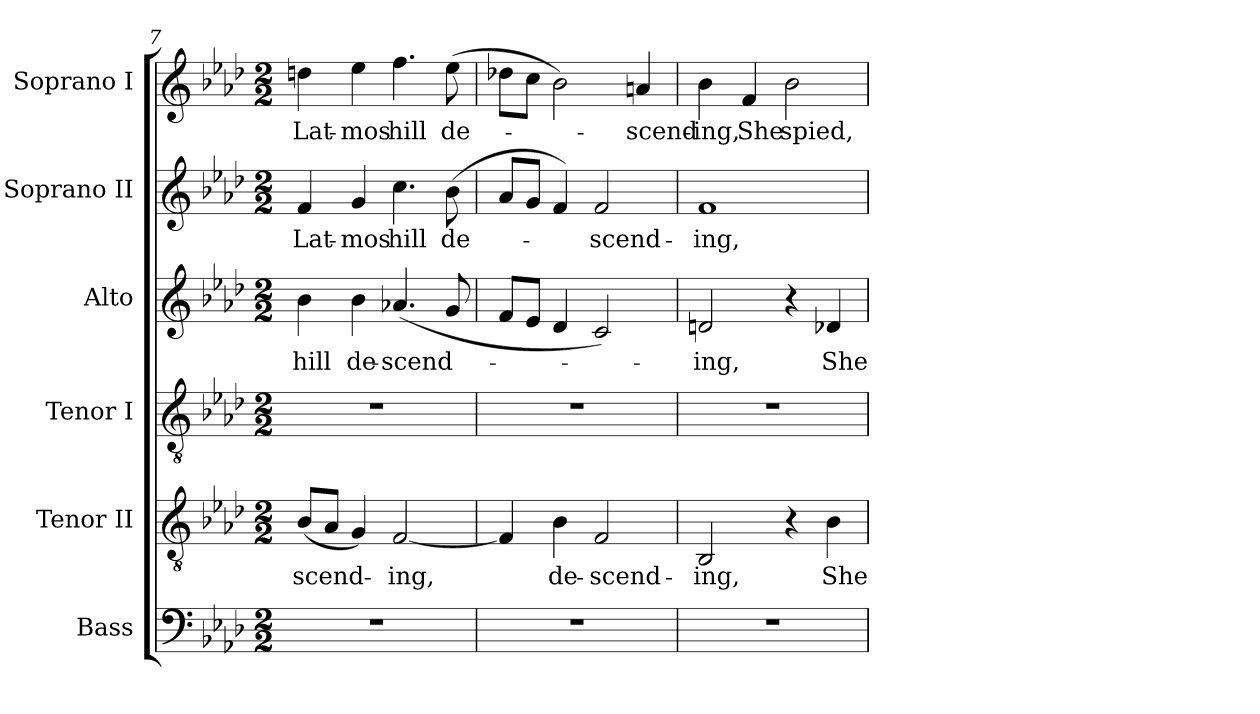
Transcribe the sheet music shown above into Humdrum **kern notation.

**kern	**kern	**text	**kern	**kern	**text	**kern	**text	**kern	**text
*part6	*part5	*part5	*part4	*part3	*part3	*part2	*part2	*part1	*part1
*staff6	*staff5	*staff5	*staff4	*staff3	*staff3	*staff2	*staff2	*staff1	*staff1
*I"Bass	*I"Tenor II	*	*I"Tenor I	*I"Alto	*	*I"Soprano II	*	*I"Soprano I	*
*I'B.	*I'T. II	*	*I'T. I	*I'A.	*	*I'S. II	*	*I'S. I	*
*clefF4	*clefGv2	*	*clefGv2	*clefG2	*	*clefG2	*	*clefG2	*
*	*ITrd7c12	*	*ITrd7c12	*	*	*	*	*	*
*k[b-e-a-d-]	*k[b-e-a-d-]	*	*k[b-e-a-d-]	*k[b-e-a-d-]	*	*k[b-e-a-d-]	*	*k[b-e-a-d-]	*
*A-:	*A-:	*	*A-:	*A-:	*	*A-:	*	*A-:	*
*M2/2	*M2/2	*	*M2/2	*M2/2	*	*M2/2	*	*M2/2	*
=7	=7	=7	=7	=7	=7	=7	=7	=7	=7
!	!	!LO:LY:b:color=#000000	!	!	!	!	!	!	!
!	!	!	!	!	!LO:LY:b:color=#000000	!	!	!	!
!	!	!	!	!	!	!	!LO:LY:b:color=#000000	!	!
!	!	!	!	!	!	!	!	!	!LO:LY:b:color=#000000
1r	(8BB-i/L	-scend-	1r	4b-i\	hill	4fi/	Lat-	4ddni\	Lat-
.	8AA-i/J	.	.	.	.	.	.	.	.
!	!	!	!	!	!LO:LY:b:color=#000000	!	!	!	!
!	!	!	!	!	!	!	!LO:LY:b:color=#000000	!	!
!	!	!	!	!	!	!	!	!	!LO:LY:b:color=#000000
.	4GGi/)	.	.	4b-i\	de-	4gi/	-mos	4ee-i\	-mos
!	!	!LO:LY:b:color=#000000	!	!	!	!	!	!	!
!	!	!	!	!	!LO:LY:b:color=#000000	!	!	!	!
!	!	!	!	!	!	!	!LO:LY:b:color=#000000	!	!
!	!	!	!	!	!	!	!	!	!LO:LY:b:color=#000000
.	[<2FFi/	-ing,	.	(4.a-Xi/	-scend-	4.cci\	hill	4.ffi\	hill
!	!	!	!	!	!	!	!LO:LY:b:color=#000000	!	!
!	!	!	!	!	!	!	!	!	!LO:LY:b:color=#000000
.	.	.	.	8gi/	.	(8b-i\	de-	(8ee-i\	de-
!!LO:LB:g=z
=8	=8	=8	=8	=8	=8	=8	=8	=8	=8
1r	4FFi/]	.	1r	8fi/L	.	8a-i/L	.	8dd-Xi\L	.
.	.	.	.	8e-i/J	.	8gi/J	.	8cci\J	.
!	!	!LO:LY:b:color=#000000	!	!	!	!	!	!	!
.	4BB-i\	de-	.	4d-i/	.	4fi/)	.	2b-i\)	.
!	!	!LO:LY:b:color=#000000	!	!	!	!	!	!	!
!	!	!	!	!	!	!	!LO:LY:b:color=#000000	!	!
.	2FFi/	-scend-	.	2ci/)	.	2fi/	-scend-	.	.
!	!	!	!	!	!	!	!	!	!LO:LY:b:color=#000000
.	.	.	.	.	.	.	.	4ani/	-scend-
=9	=9	=9	=9	=9	=9	=9	=9	=9	=9
!	!	!LO:LY:b:color=#000000	!	!	!	!	!	!	!
!	!	!	!	!	!LO:LY:b:color=#000000	!	!	!	!
!	!	!	!	!	!	!	!LO:LY:b:color=#000000	!	!
!	!	!	!	!	!	!	!	!	!LO:LY:b:color=#000000
1r	2BBB-i/	-ing,	1r	2dni/	-ing,	1fi	-ing,	4b-i\	-ing,
!	!	!	!	!	!	!	!	!	!LO:LY:b:color=#000000
.	.	.	.	.	.	.	.	4fi/	She
!	!	!	!	!	!	!	!	!	!LO:LY:b:color=#000000
.	4r	.	.	4r	.	.	.	2b-i\	spied,
!	!	!LO:LY:b:color=#000000	!	!	!	!	!	!	!
!	!	!	!	!	!LO:LY:b:color=#000000	!	!	!	!
.	4BB-i\	She	.	4d-Xi/	She	.	.	.	.
=	=	=	=	=	=	=	=	=	=
*-	*-	*-	*-	*-	*-	*-	*-	*-	*-
